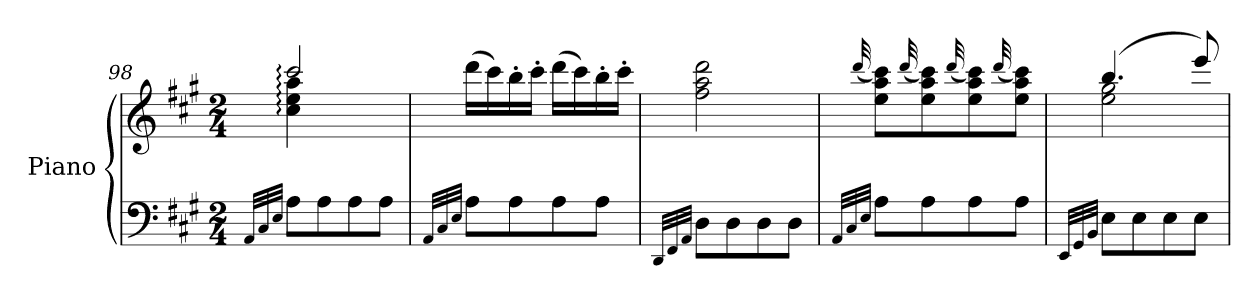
**kern	**kern
*part1	*part1
*staff2	*staff1
*I"Piano	*
*I'Pno	*
*clefF4	*clefG2
*k[f#c#g#]	*k[f#c#g#]
*A:	*A:
*M2/4	*M2/4
=98	=98
32qAA/LLL	.
32qC#/	.
32qE/JJJ	.
*	*^
8A\L	2ccc#:/	4cc#\: 4ee\: 4aa\:
8A\	.	.
8A\	.	4ryy
8A\J	.	.
*	*v	*v
=99	=99
32qAA/LLL	.
32qC#/	.
32qE/JJJ	.
8A\L	(>16ddd\LL
.	16ccc#\)
8A\	16bb'>\
.	16ccc#'>\JJ
8A\	(>16ddd\LL
.	16ccc#\)
8A\J	16bb'>\
.	16ccc#'>\JJ
=100	=100
32qDD/LLL	.
32qFF#/	.
32qAA/JJJ	.
8D\L	2ff#\ 2aa\ 2ddd\
8D\	.
8D\	.
8D\J	.
=101	=101
32qAA/LLL	.
32qC#/	.
32qE/JJJ	(<32qqddd/
8A\L	8ee\ 8aa\ 8ccc#\L)
.	(<32qqddd/
8A\	8ee\ 8aa\ 8ccc#\)
.	(<32qqddd/
8A\	8ee\ 8aa\ 8ccc#\)
.	(<32qqddd/
8A\J	8ee\ 8aa\ 8ccc#\J)
=102	=102
32qEE/LLL	.
32qGG#/	.
32qBB/JJJ	.
*	*^
8E\L	(4.bb/	2ee\ 2gg#\
8E\	.	.
8E\	.	.
8E\J	8eee/)	.
*	*v	*v
=	=
*-	*-
